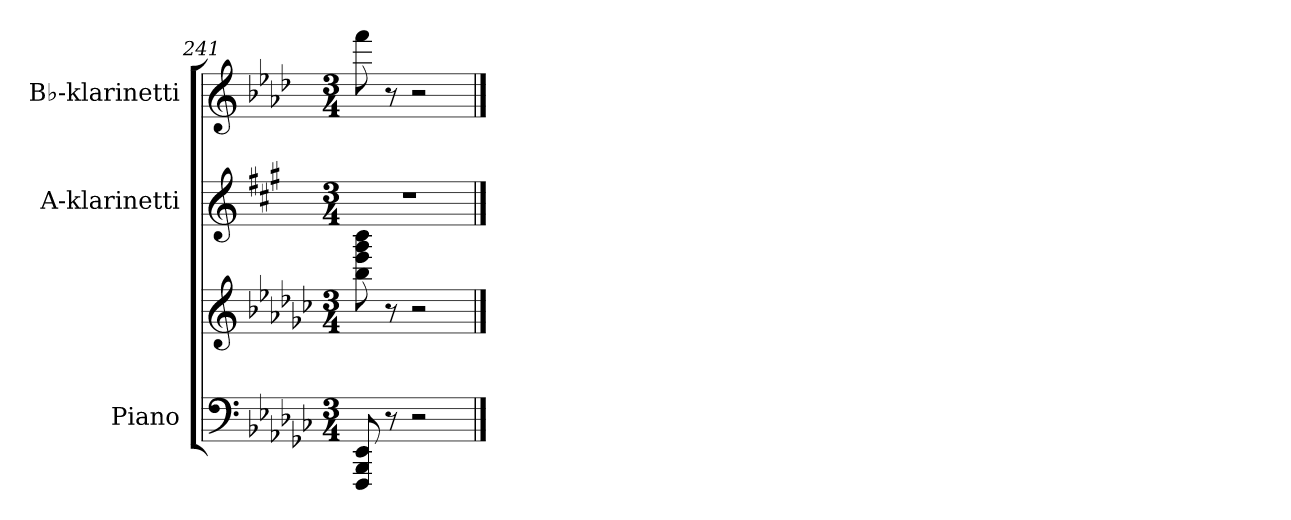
**kern	**kern	**kern	**kern
*part3	*part3	*part2	*part1
*staff4	*staff3	*staff2	*staff1
*I"Piano	*	*I"A-klarinetti	*I"B♭-klarinetti
*I'Pno.	*	*	*
!!LO:LB:g=z
*clefF4	*clefG2	*clefG2	*clefG2
*	*	*ITrd2c3	*ITrd1c2
*k[b-e-a-d-g-c-]	*k[b-e-a-d-g-c-]	*k[f#c#g#d#a#e#]	*k[b-e-a-d-g-c-]
*M3/4	*M3/4	*M3/4	*M3/4
=241	=241	=241	=241
8FFF/ 8BBB-/ 8EE-/	8bb-\ 8eee-\ 8ggg-\ 8bbb-\	2.r	8eee-\
8r	8r	.	8r
2r	2r	.	2r
==	==	==	==
*-	*-	*-	*-
